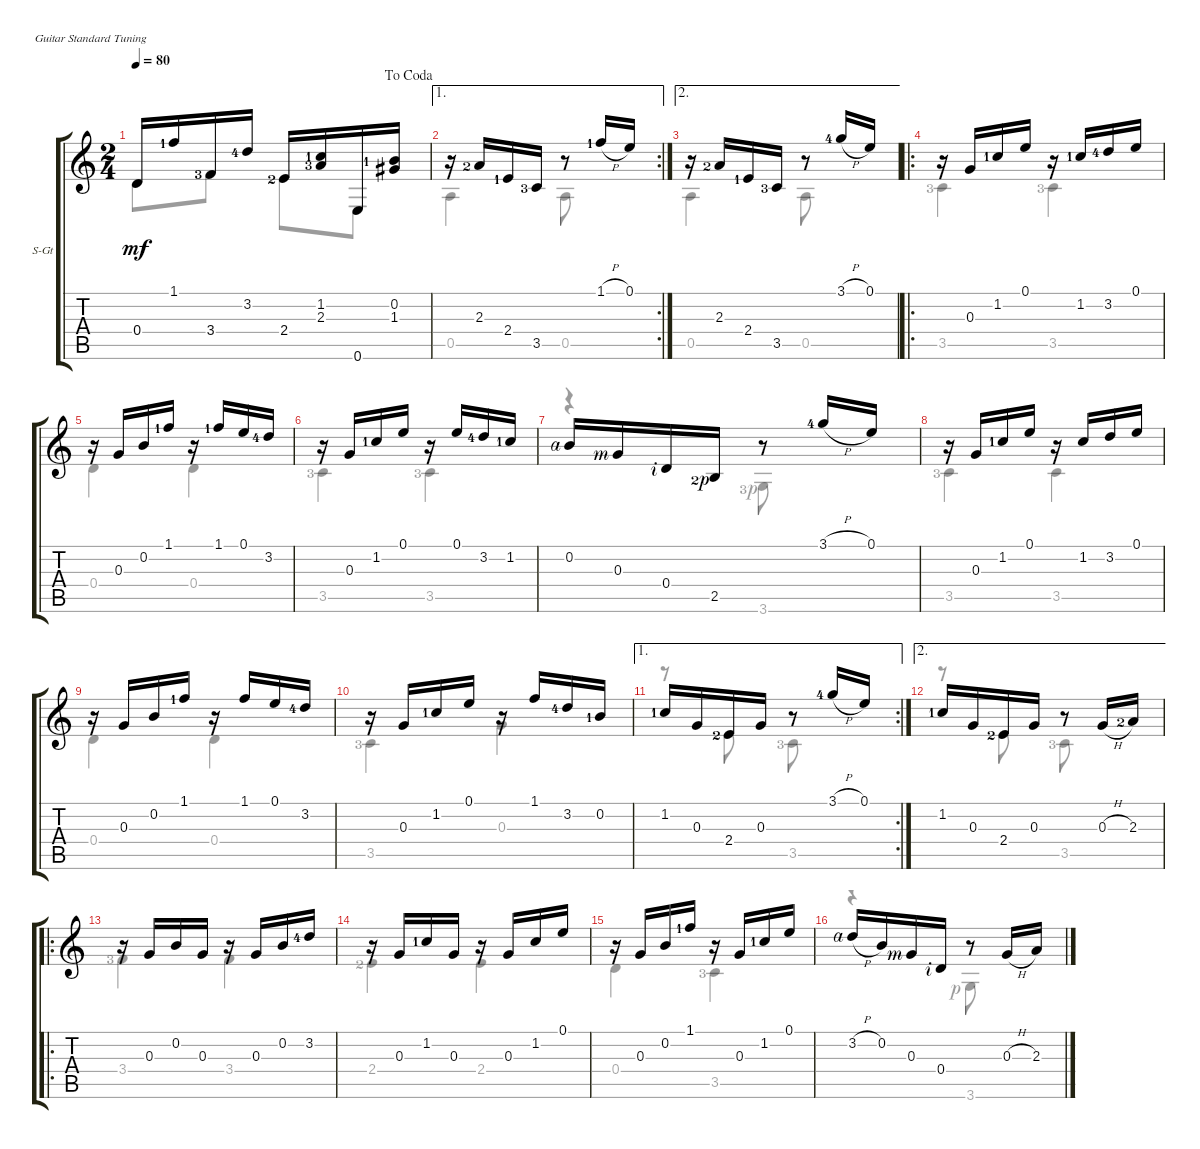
\defaultSystemsLayout 4
\bracketExtendMode groupsimilarinstruments
\firstSystemTrackNameOrientation horizontal
\otherSystemsTrackNameOrientation horizontal
\track ("Steel Guitar" "S-Gt") {instrument acousticguitarsteel}
\staff {score tabs}
\tuning (E4 B3 G3 D3 A2 E2)
\voice
\ts (2 4)
\jump dacoda
\tempo 80
\clef g2
\ks c
0.4.16{dy mf} 1.1{lf 2}.16 3.4{lf 4}.16 3.2{lf 5}.16 2.4{lf 3}.16 (1.2{lf 2} 2.3{lf 4}).16 0.6.16 (0.2{lf 2} 1.3).16 |
\ae 1
\rc 2
r.16 2.3{lf 3}.16 2.4{lf 2}.16 3.5{lf 4}.16 r.8 1.1{h lf 2}.16 0.1.16 |
\ae 2
r.16 2.3{lf 3}.16 2.4{lf 2}.16 3.5{lf 4}.16 r.8 3.1{h lf 5}.16 0.1.16 |
\ro
r.16 0.3.16 1.2{lf 2}.16 0.1.16 r.16 1.2{lf 2}.16 3.2{lf 5}.16 0.1.16 |
r.16 0.3.16 0.2.16 1.1{lf 2}.16 r.16 1.1{lf 2}.16 0.1.16 3.2{lf 5}.16 |
r.16 0.3.16 1.2{lf 2}.16 0.1.16 r.16 0.1.16 3.2{lf 5}.16 1.2{lf 2}.16 |
0.2{rf 4}.16 0.3{rf 3}.16 0.4{rf 2}.16 2.5{lf 3 rf 1}.16 r.8 3.1{h lf 5}.16 0.1.16 |
r.16 0.3.16 1.2{lf 2}.16 0.1.16 r.16 1.2.16 3.2.16 0.1.16 |
r.16 0.3.16 0.2.16 1.1{lf 2}.16 r.16 1.1.16 0.1.16 3.2{lf 5}.16 |
r.16 0.3.16 1.2{lf 2}.16 0.1.16 r.16 1.1.16 3.2{lf 5}.16 0.2{lf 2}.16 |
\ae 1
\rc 2
1.2{lf 2}.16 0.3.16 2.4{lf 3}.16 0.3.16 r.8 3.1{h lf 5}.16 0.1.16 |
\ae 2
1.2{lf 2}.16 0.3.16 2.4{lf 3}.16 0.3.16 r.8 0.3{h}.16 2.3{lf 3}.16 |
\ro
r.16 0.3.16 0.2.16 0.3.16 r.16 0.3.16 0.2.16 3.2{lf 5}.16 |
r.16 0.3.16 1.2{lf 2}.16 0.3.16 r.16 0.3.16 1.2.16 0.1.16 |
r.16 0.3.16 0.2.16 1.1{lf 2}.16 r.16 0.3.16 1.2{lf 2}.16 0.1.16 |
3.2{h rf 4}.16 0.2.16 0.3{rf 3}.16 0.4{rf 2}.16 r.8 0.3{h}.16 2.3.16
\voice
\clef g2
\ottava regular
\simile none
\ks c
0.4.8{dy mf} 3.4{lf 4}.8 2.4{lf 3}.8 0.6.8 |
0.5.4 0.5.8 |
0.5.4 0.5.8 |
3.5{lf 4}.4 3.5{lf 4}.4 |
0.4.4 0.4.4 |
3.5{lf 4}.4 3.5{lf 4}.4 |
r.4 3.6{lf 4 rf 1}.8 |
3.5{lf 4}.4 3.5.4 |
0.4.4 0.4.4 |
3.5{lf 4}.4 0.3.4 |
r.8 2.4{lf 3}.8 3.5{lf 4}.8 |
r.8 2.4{lf 3}.8 3.5{lf 4}.8 |
3.4{lf 4}.4 3.4.4 |
2.4{lf 3}.4 2.4.4 |
0.4.4 3.5{lf 4}.4 |
r.4 3.6{rf 1}.8
